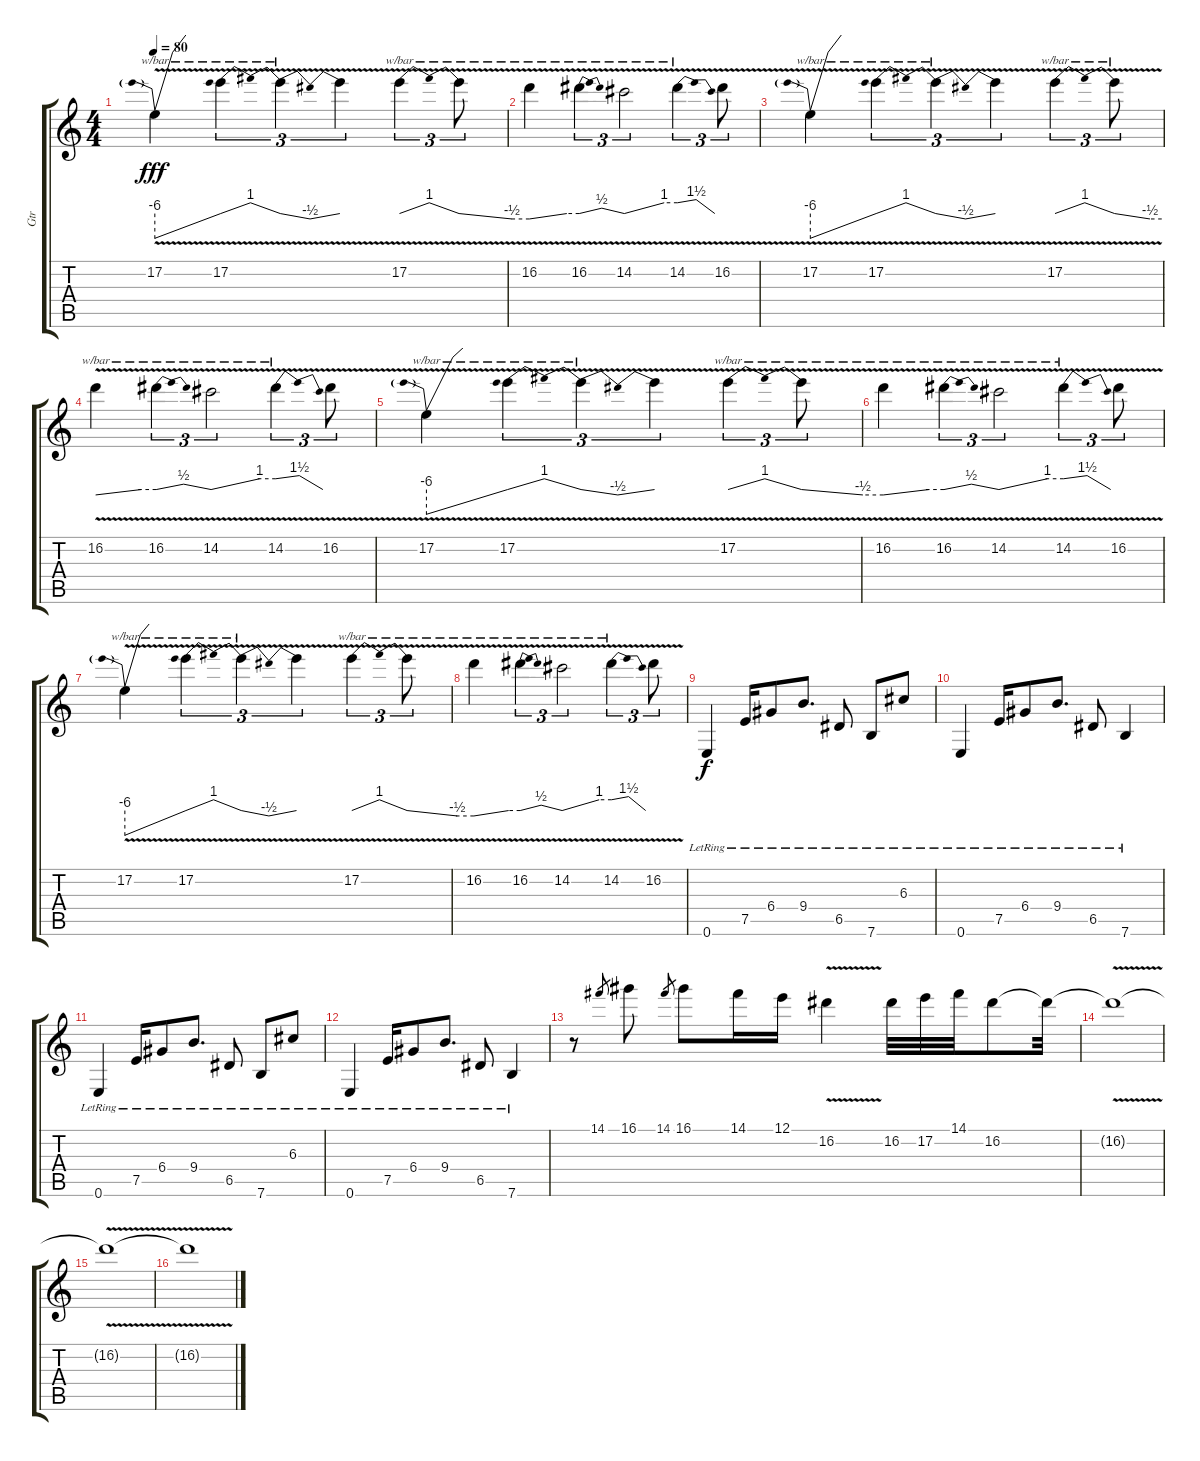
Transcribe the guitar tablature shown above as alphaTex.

\track ("Gtr" "Gtr") {instrument acousticguitarsteel}
\staff {score tabs}
\tuning (E4 B3 G3 D3 A2 E2) {hide}
\ts (4 4)
\tempo 80
\clef g2
\ks c
17.2{v}.4{tbe (predivedive default 0 -24 60 0) dy fff} 17.2{v}.4{tu (3 2) tbe (dip default 0 0 30 4 60 0)} 17.2{v t}.4{tu (3 2) tbe (dip default 0 0 30 -2 60 0)} 17.2{v t}.4{tu (3 2)} 17.2{v}.4{tu (3 2) tbe (dip default 0 0 30 4 60 0)} 17.2{v t}.8{tu (3 2) tbe (custom default 0 0 45 -2 60 -2)} |
16.2{v}.4{tbe (custom default 0 -2 45 0 60 0)} 16.2{v}.4{tu (3 2) tbe (dip default 0 0 30 2 60 0)} 14.2{v}.2{tu (3 2) tbe (custom default 0 0 45 4 60 4)} 14.2{v}.4{tu (3 2) tbe (dip default 0 4 30 6 60 0)} 16.2{v}.8{tu (3 2)} |
17.2{v}.4{tbe (predivedive default 0 -24 60 0)} 17.2{v}.4{tu (3 2) tbe (dip default 0 0 30 4 60 0)} 17.2{v t}.4{tu (3 2) tbe (dip default 0 0 30 -2 60 0)} 17.2{v t}.4{tu (3 2)} 17.2{v}.4{tu (3 2) tbe (dip default 0 0 30 4 60 0)} 17.2{v t}.8{tu (3 2) tbe (custom default 0 0 45 -2 60 -2)} |
16.2{v}.4{tbe (custom default 0 -2 45 0 60 0)} 16.2{v}.4{tu (3 2) tbe (dip default 0 0 30 2 60 0)} 14.2{v}.2{tu (3 2) tbe (custom default 0 0 45 4 60 4)} 14.2{v}.4{tu (3 2) tbe (dip default 0 4 30 6 60 0)} 16.2{v}.8{tu (3 2)} |
17.2{v}.4{tbe (predivedive default 0 -24 60 0)} 17.2{v}.4{tu (3 2) tbe (dip default 0 0 30 4 60 0)} 17.2{v t}.4{tu (3 2) tbe (dip default 0 0 30 -2 60 0)} 17.2{v t}.4{tu (3 2)} 17.2{v}.4{tu (3 2) tbe (dip default 0 0 30 4 60 0)} 17.2{v t}.8{tu (3 2) tbe (custom default 0 0 45 -2 60 -2)} |
16.2{v}.4{tbe (custom default 0 -2 45 0 60 0)} 16.2{v}.4{tu (3 2) tbe (dip default 0 0 30 2 60 0)} 14.2{v}.2{tu (3 2) tbe (custom default 0 0 45 4 60 4)} 14.2{v}.4{tu (3 2) tbe (dip default 0 4 30 6 60 0)} 16.2{v}.8{tu (3 2)} |
17.2{v}.4{tbe (predivedive default 0 -24 60 0)} 17.2{v}.4{tu (3 2) tbe (dip default 0 0 30 4 60 0)} 17.2{v t}.4{tu (3 2) tbe (dip default 0 0 30 -2 60 0)} 17.2{v t}.4{tu (3 2)} 17.2{v}.4{tu (3 2) tbe (dip default 0 0 30 4 60 0)} 17.2{v t}.8{tu (3 2) tbe (custom default 0 0 45 -2 60 -2)} |
16.2{v}.4{tbe (custom default 0 -2 45 0 60 0)} 16.2{v}.4{tu (3 2) tbe (dip default 0 0 30 2 60 0)} 14.2{v}.2{tu (3 2) tbe (custom default 0 0 45 4 60 4)} 14.2{v}.4{tu (3 2) tbe (dip default 0 4 30 6 60 0)} 16.2{v}.8{tu (3 2)} |
0.6{lr}.4{dy f} 7.5{lr}.16 6.4{lr}.8 9.4{lr}.8{d} 6.5{lr}.8 7.6{lr}.8 6.3{lr}.8 |
0.6{lr}.4 7.5{lr}.16 6.4{lr}.8 9.4{lr}.8{d} 6.5{lr}.8 7.6{lr}.4 |
0.6{lr}.4 7.5{lr}.16 6.4{lr}.8 9.4{lr}.8{d} 6.5{lr}.8 7.6{lr}.8 6.3{lr}.8 |
0.6{lr}.4 7.5{lr}.16 6.4{lr}.8 9.4{lr}.8{d} 6.5{lr}.8 7.6{lr}.4 |
r.8 14.1.8{gr} 16.1.8 14.1.8{gr} 16.1.8 14.1.16 12.1.16 16.2{v}.4 16.2.32 17.2.32 14.1.32 16.2.8 16.2{t}.32 |
16.2{v t}.1 |
16.2{v t}.1 |
16.2{v t}.1
